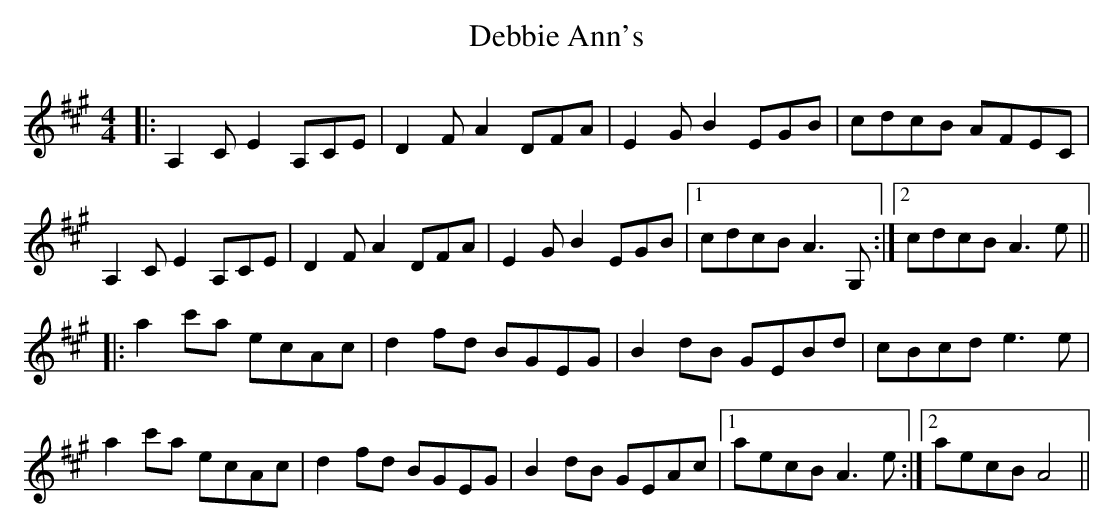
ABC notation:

X:1
T: Debbie Ann's
M: 4/4
L: 1/8
K: Amaj
|: A,2CE2 A,CE | D2FA2 DFA | E2GB2 EGB | cdcB AFEC |
A,2CE2 A,CE | D2FA2 DFA | E2GB2 EGB |1 cdcB A3G, :|2 cdcB A3e||
|: a2c'a ecAc | d2fd BGEG | B2dB GEBd | cBcd e3e |
a2c'a ecAc | d2fd BGEG | B2dB GEAc |1 aecB A3e :|2 aecB A4 ||
